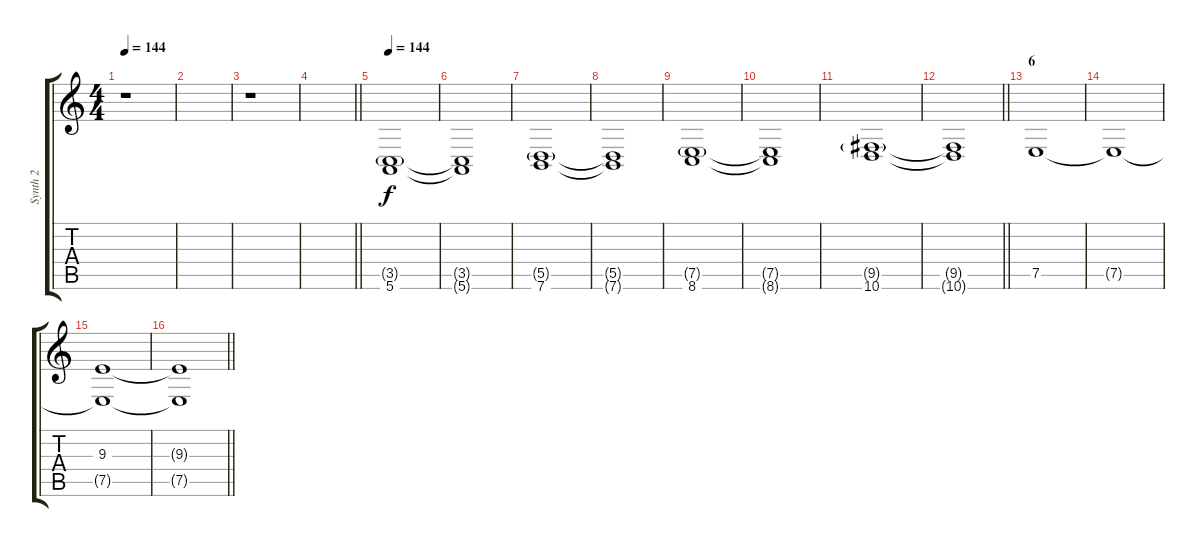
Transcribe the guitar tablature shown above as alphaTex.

\track ("Synth 2" "Synth 2") {instrument choiraahs}
\staff {score tabs}
\tuning (E4 B3 G3 D3 A2 E2) {hide}
\ts (4 4)
\tempo 144
\clef g2
\ks c
r.1{dy f} |
|
r.1 |
\barLineRight lightlight
|
\section ("" "")
\tempo 144
(3.5{g} 5.6).1{instrument choiraahs} |
(3.5{t} 5.6{t}).1 |
(5.5{g} 7.6).1 |
(5.5{t} 7.6{t}).1 |
(7.5{g} 8.6).1 |
(7.5{t} 8.6{t}).1 |
(9.5{g} 10.6).1 |
\barLineRight lightlight
(9.5{t} 10.6{t}).1 |
\section ("" "6")
7.5.1 |
7.5{t}.1 |
(9.3 7.5{t}).1 |
\barLineRight lightlight
(9.3{t} 7.5{t}).1
